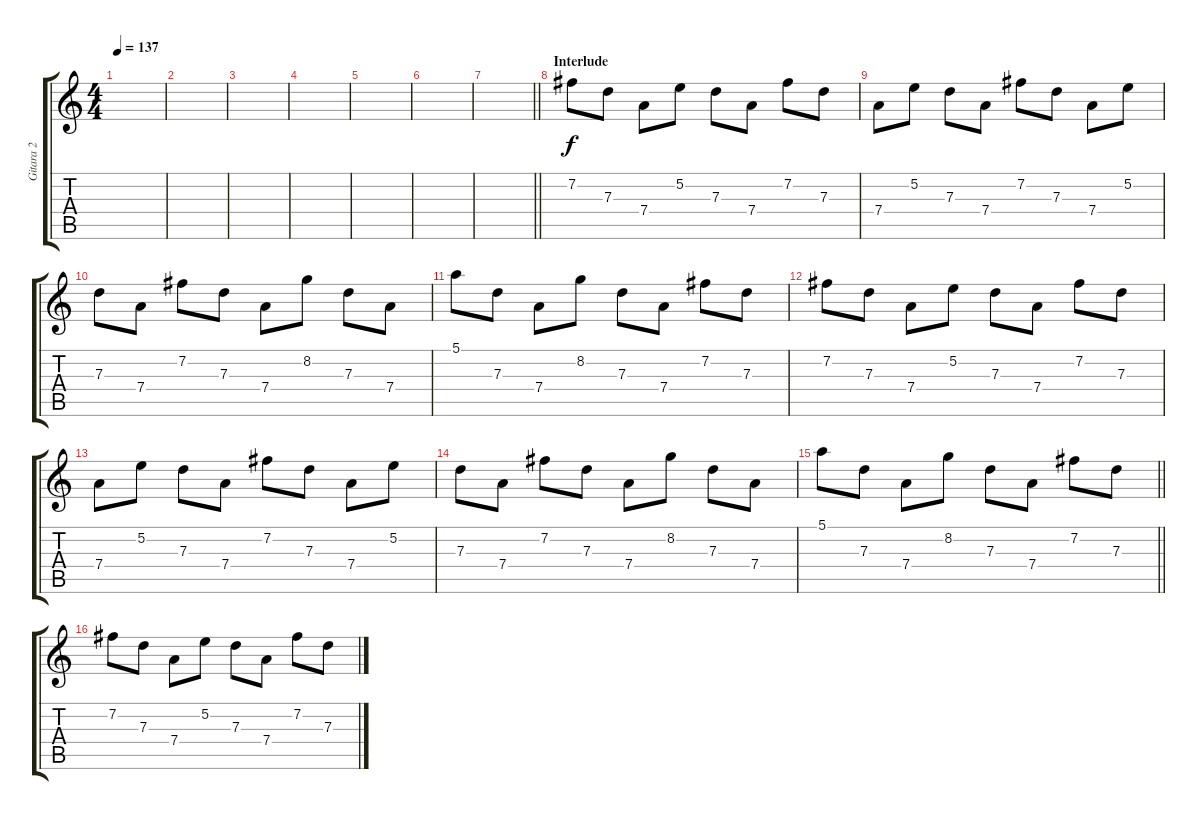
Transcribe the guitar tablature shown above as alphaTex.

\track ("Gitara 2" "Gitara 2") {instrument electricguitarclean}
\staff {score tabs}
\tuning (E4 B3 G3 D3 A2 E2) {hide}
\ts (4 4)
\tempo 137
\clef g2
\ks c
|
|
|
|
|
|
\barLineRight lightlight
|
\section ("" "Interlude")
7.2.8 7.3.8 7.4.8 5.2.8 7.3.8 7.4.8 7.2.8 7.3.8 |
7.4.8 5.2.8 7.3.8 7.4.8 7.2.8 7.3.8 7.4.8 5.2.8 |
7.3.8 7.4.8 7.2.8 7.3.8 7.4.8 8.2.8 7.3.8 7.4.8 |
5.1.8 7.3.8 7.4.8 8.2.8 7.3.8 7.4.8 7.2.8 7.3.8 |
7.2.8 7.3.8 7.4.8 5.2.8 7.3.8 7.4.8 7.2.8 7.3.8 |
7.4.8 5.2.8 7.3.8 7.4.8 7.2.8 7.3.8 7.4.8 5.2.8 |
7.3.8 7.4.8 7.2.8 7.3.8 7.4.8 8.2.8 7.3.8 7.4.8 |
\barLineRight lightlight
5.1.8 7.3.8 7.4.8 8.2.8 7.3.8 7.4.8 7.2.8 7.3.8 |
7.2.8 7.3.8 7.4.8 5.2.8 7.3.8 7.4.8 7.2.8 7.3.8
